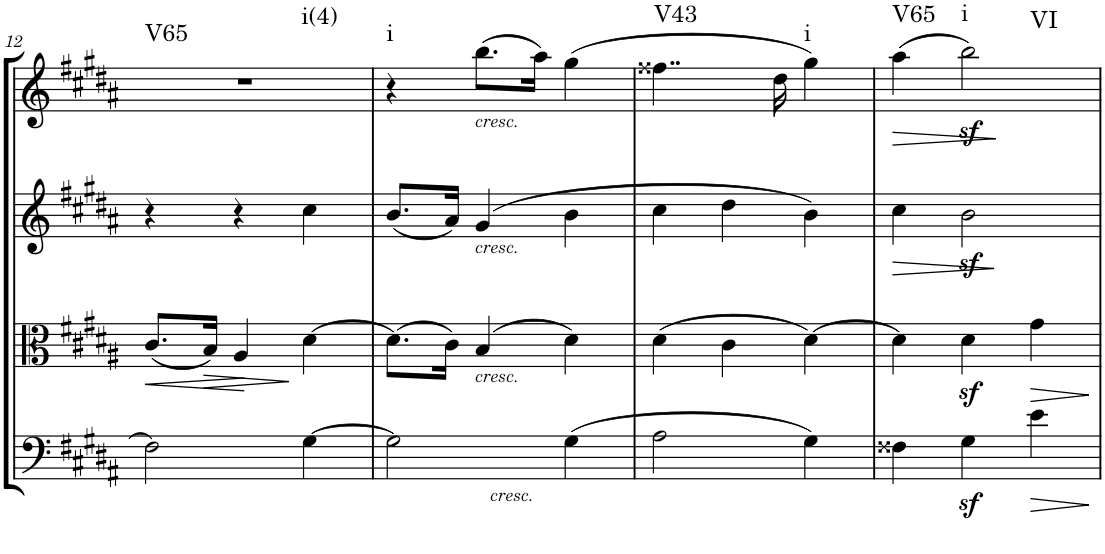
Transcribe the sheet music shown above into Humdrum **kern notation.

**kern	**dynam	**kern	**dynam	**kern	**dynam	**kern	**dynam	**harte
*part4	*part4	*part3	*part3	*part2	*part2	*part1	*part1	*part1
*staff4	*staff4	*staff3	*staff3	*staff2	*staff2	*staff1	*staff1	*
*I"Cello	*	*I"Viola	*	*I"2nd Violin	*	*I"1st Violin	*	*
*	*	*I'Vla	*	*I'Vln	*	*I'Vln	*	*
!!LO:PB:g=z
*clefF4	*	*clefC3	*	*clefG2	*	*clefG2	*	*
*k[f#c#g#d#a#]	*	*k[f#c#g#d#a#]	*	*k[f#c#g#d#a#]	*	*k[f#c#g#d#a#]	*	*
*g#:	*	*g#:	*	*g#:	*	*g#:	*	*
*M3/4	*	*M3/4	*	*M3/4	*	*M3/4	*	*
=12	=12	=12	=12	=12	=12	=12	=12	=12
!	!	!	!LO:HP:b	!	!	!	!	!LO:H:n=1:kt=V65
!	!	!	!	!	!	!	!	!LO:H:n=2:kt=i(4)
2F##\]	.	(8.c#/L	<	4r	.	2.r	.	N N
!	!	!	!LO:HP:b	!	!	!	!	!
.	.	16B/Jk)	>	.	.	.	.	.
.	.	4A#/	.	4r	.	.	.	.
[4G#\	.	[4d#\	.	4cc#\	.	.	.	.
.	.	.	[ ]	.	.	.	.	.
=13	=13	=13	=13	=13	=13	=13	=13	=13
!	!	!	!	!	!	!	!	!LO:H:kt=i
2G#\]	.	(8.d#\L]	.	(8.b/L	.	4r	.	N
.	.	16c#\Jk)	.	16a#/Jk)	.	.	.	.
!	!	!	!	!	!	!LO:TX:b:i:t=cresc.	!	!
!	!	!	!	!LO:TX:b:i:t=cresc.	!	!	!	!
!	!	!LO:TX:b:i:t=cresc.	!	!	!	!	!	!
.	.	(4B/	.	(4g#/	.	(8.bb\L	.	.
.	.	.	.	.	.	16aa#\Jk)	.	.
!LO:TX:b:i:t=cresc.	!	!	!	!	!	!	!	!
(4G#\	.	4d#\)	.	4b\	.	(4gg#\	.	.
=14	=14	=14	=14	=14	=14	=14	=14	=14
!	!	!	!	!	!	!	!	!LO:H:kt=V43
2A#\	.	(4d#\	.	4cc#\	.	4..ff##X\	.	N
.	.	4c#\	.	4dd#\	.	.	.	.
.	.	.	.	.	.	16dd#\	.	.
!	!	!	!	!	!	!	!	!LO:H:kt=i
4G#\)	.	[4d#\)	.	4b\)	.	4gg#\)	.	N
=15	=15	=15	=15	=15	=15	=15	=15	=15
!	!	!	!	!	!LO:HP:b	!	!LO:HP:b	!LO:H:kt=V65
4F##X\	.	4d#\]	.	4cc#\	>	(4aa#\	>	N
!	!	!	!	!	!	!	!LO:DY:b	!LO:H:n=1:kt=i
!	!	!	!	!	!	!	!	!LO:H:n=2:kt=VI
4G#z<\	.	4d#z<\	.	2bz<\	.	2bb\)	sf	N N
!	!LO:HP:b	!	!LO:HP:b	!	!	!	!	!
4e\	>	4g#\	>	.	.	.	.	.
.	]	.	]	.	]	.	]	.
=	=	=	=	=	=	=	=	=
*-	*-	*-	*-	*-	*-	*-	*-	*-
